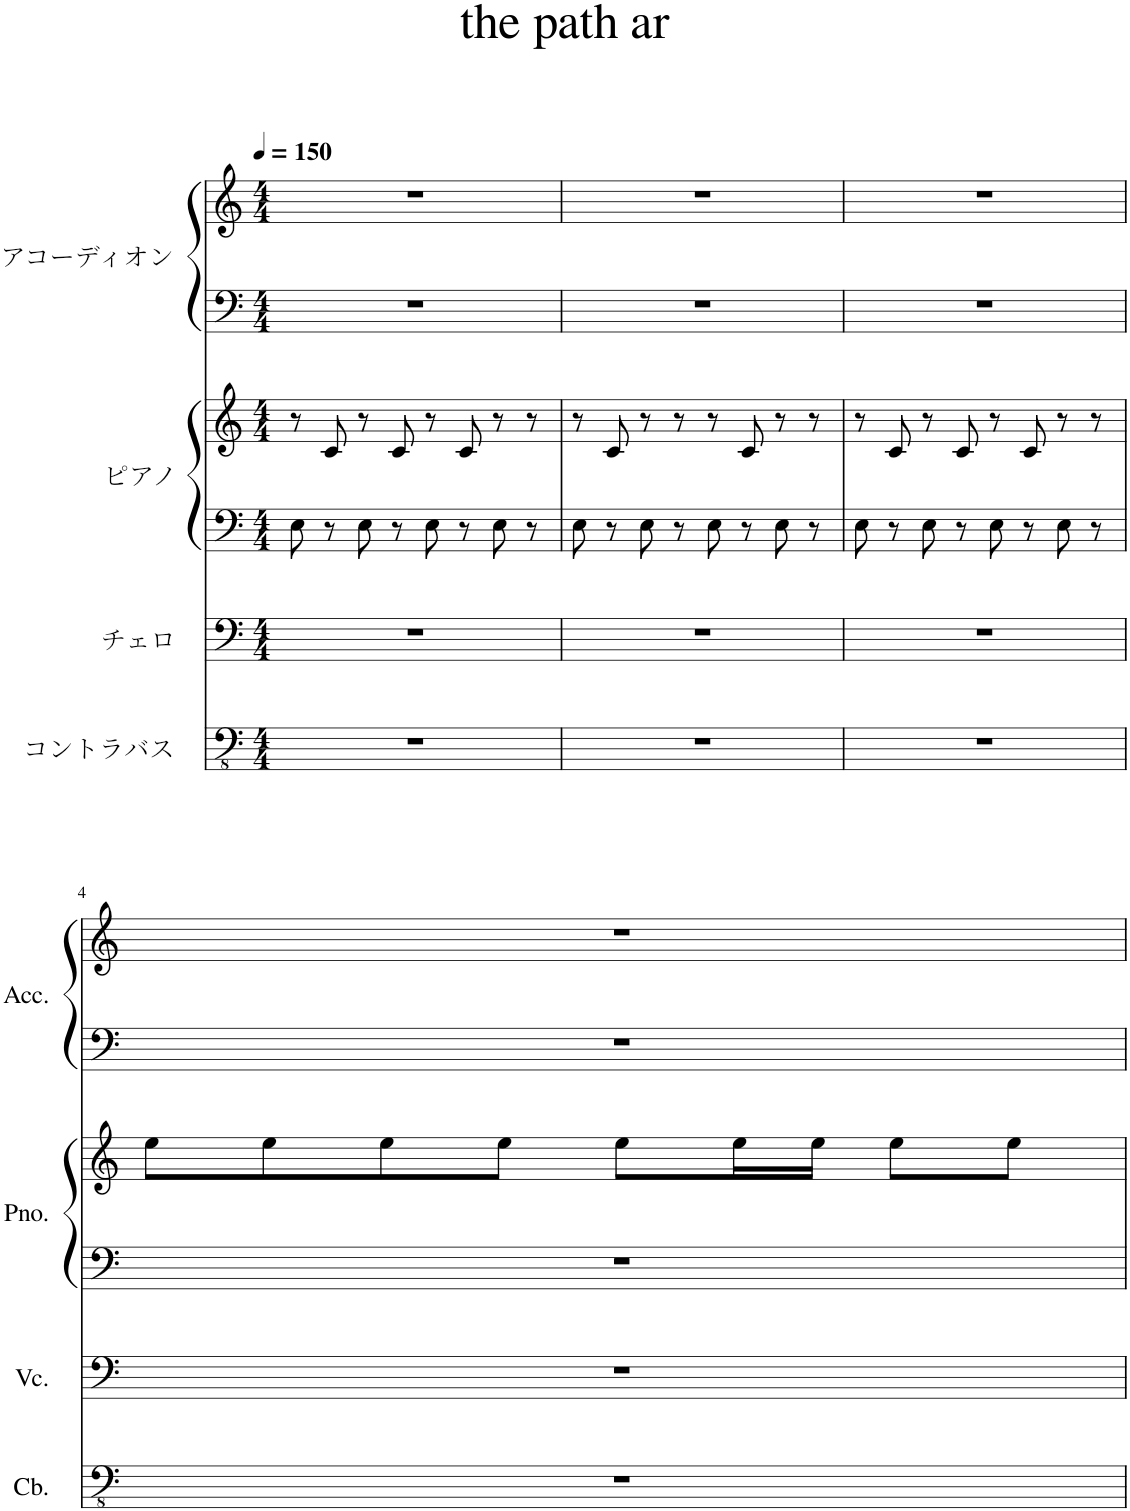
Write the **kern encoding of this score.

**kern	**kern	**kern	**kern	**kern	**kern
*part4	*part3	*part2	*part2	*part1	*part1
*staff6	*staff5	*staff4	*staff3	*staff2	*staff1
*I"コントラバス	*I"チェロ	*I"ピアノ	*	*I"アコーディオン	*
*clefFv4	*clefF4	*clefF4	*clefG2	*clefF4	*clefG2
*ITrd7c12	*	*	*	*	*
*k[]	*k[]	*k[]	*k[]	*k[]	*k[]
*M4/4	*M4/4	*M4/4	*M4/4	*M4/4	*M4/4
*MM150	*MM150	*MM150	*MM150	*MM150	*MM150
=1	=1	=1	=1	=1	=1
1r	1r	8E\	8r	1r	1r
.	.	8r	8c/	.	.
.	.	8E\	8r	.	.
.	.	8r	8c/	.	.
.	.	8E\	8r	.	.
.	.	8r	8c/	.	.
.	.	8E\	8r	.	.
.	.	8r	8r	.	.
=2	=2	=2	=2	=2	=2
1r	1r	8E\	8r	1r	1r
.	.	8r	8c/	.	.
.	.	8E\	8r	.	.
.	.	8r	8r	.	.
.	.	8E\	8r	.	.
.	.	8r	8c/	.	.
.	.	8E\	8r	.	.
.	.	8r	8r	.	.
=3	=3	=3	=3	=3	=3
1r	1r	8E\	8r	1r	1r
.	.	8r	8c/	.	.
.	.	8E\	8r	.	.
.	.	8r	8c/	.	.
.	.	8E\	8r	.	.
.	.	8r	8c/	.	.
.	.	8E\	8r	.	.
.	.	8r	8r	.	.
!!LO:LB:g=z
=4	=4	=4	=4	=4	=4
1r	1r	1r	8ee\L	1r	1r
.	.	.	8ee\	.	.
.	.	.	8ee\	.	.
.	.	.	8ee\J	.	.
.	.	.	8ee\L	.	.
.	.	.	16ee\L	.	.
.	.	.	16ee\JJ	.	.
.	.	.	8ee\L	.	.
.	.	.	8ee\J	.	.
=	=	=	=	=	=
*-	*-	*-	*-	*-	*-
